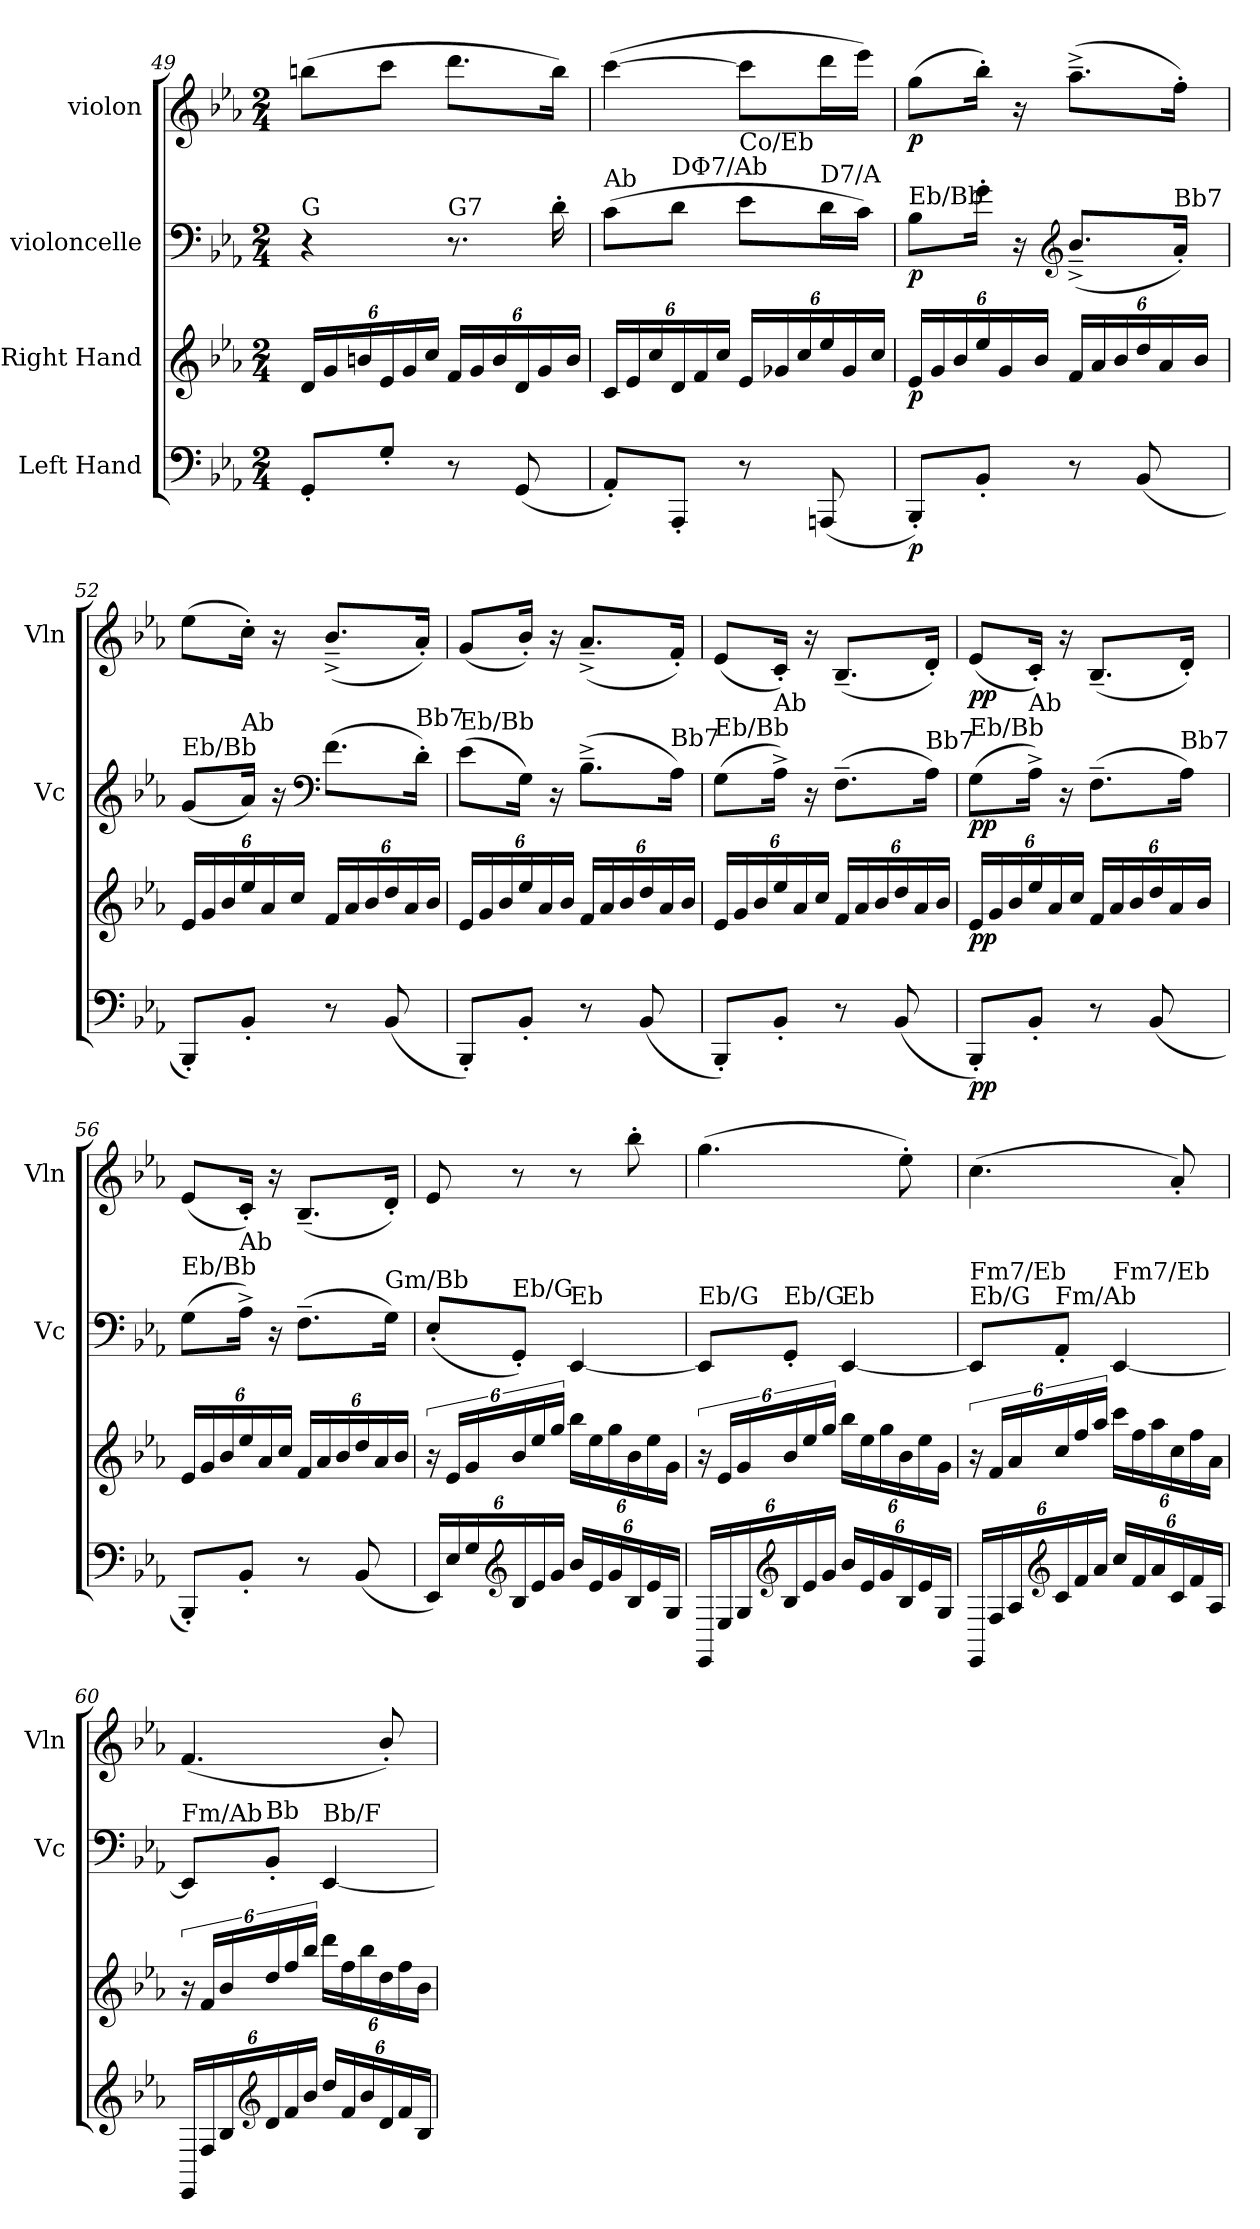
**kern	**dynam	**kern	**dynam	**kern	**dynam	**kern	**dynam
*part4	*part4	*part3	*part3	*part2	*part2	*part1	*part1
*staff4	*staff4	*staff3	*staff3	*staff2	*staff2	*staff1	*staff1
*I"Left Hand	*	*I"Right Hand	*	*I"violoncelle	*	*I"violon	*
*	*	*	*	*I'Vc	*	*I'Vln	*
*clefF4	*	*clefG2	*	*clefF4	*	*clefG2	*
*k[b-e-a-]	*	*k[b-e-a-]	*	*k[b-e-a-]	*	*k[b-e-a-]	*
*M2/4	*	*M2/4	*	*M2/4	*	*M2/4	*
*	*	*Xbrackettup	*	*	*	*	*
=49	=49	=49	=49	=49	=49	=49	=49
!	!	!	!	!LO:TX:a:t=G	!	!	!
8GG'i/L	.	24dj/LL	.	4r	.	(>8bbn\L	.
.	.	24gi/	.	.	.	.	.
.	.	24bnj/	.	.	.	.	.
8G'j/J	.	24e-j/	.	.	.	8ccc\J	.
.	.	24gj/	.	.	.	.	.
.	.	24cci/JJ	.	.	.	.	.
!	!	!	!	!LO:TX:a:t=G7	!	!	!
8r	.	24fj/LL	.	8.r	.	8.ddd\L	.
.	.	24gi/	.	.	.	.	.
.	.	24bj/	.	.	.	.	.
(<8GGi/	.	24dj/	.	.	.	.	.
.	.	24gi/	.	.	.	.	.
.	.	.	.	16d'j\	.	16bb\Jk)	.
.	.	24bj/JJ	.	.	.	.	.
=50	=50	=50	=50	=50	=50	=50	=50
!	!	!	!	!LO:TX:a:t=Ab	!	!	!
8AA-'i/L)	.	24cj/LL	.	(>8cj\L	.	(>[4ccc\	.
.	.	24e-j/	.	.	.	.	.
.	.	24ccj/	.	.	.	.	.
!	!	!	!	!LO:TX:a:t=DΦ7/Ab	!	!	!
8AAA-'j/J	.	24di/	.	8di\J	.	.	.
.	.	24fj/	.	.	.	.	.
.	.	24ccj/JJ	.	.	.	.	.
!	!	!	!	!LO:TX:a:t=Co/Eb	!	!	!
8r	.	24e-j/LL	.	8e-j\L	.	8ccc\L]	.
.	.	24g-Xj/	.	.	.	.	.
.	.	24cci/	.	.	.	.	.
!	!	!	!	!LO:TX:a:t=D7/A	!	!	!
(<8AAAnj/	.	24ee-/	.	16di\L	.	16ddd\L	.
.	.	24g-j/	.	.	.	.	.
.	.	.	.	16cj\JJ)	.	16eee-\JJ)	.
.	.	24ccj/JJ	.	.	.	.	.
!!LO:LB:g=z
=51	=51	=51	=51	=51	=51	=51	=51
!	!	!	!	!LO:TX:a:t=Eb/Bb	!	!	!
!	!LO:DY:b	!	!LO:DY:b	!	!LO:DY:b	!	!LO:DY:b
8BBB-'j/L)	p	24e-i/LL	p	8B-j\L	p	(>8gg\L	p
.	.	24gj/	.	.	.	.	.
.	.	24b-j/	.	.	.	.	.
8BB-'j/J	.	24ee-i/	.	16g'j\Jk	.	16bb-'\Jk)	.
.	.	24gj/	.	.	.	.	.
.	.	.	.	16r	.	16r	.
.	.	24b-j/JJ	.	.	.	.	.
*	*	*	*	*clefG2	*	*	*
8r	.	24f/LL	.	(<8.b-~^/L	.	(>8.aa-~^\L	.
.	.	24a-/	.	.	.	.	.
.	.	24b-/	.	.	.	.	.
(<8BB-i/	.	24ddj/	.	.	.	.	.
.	.	24a-j/	.	.	.	.	.
!	!	!	!	!LO:TX:a:t=Bb7	!	!	!
.	.	.	.	16a-'j/Jk)	.	16ff'\Jk)	.
.	.	24b-i/JJ	.	.	.	.	.
=52	=52	=52	=52	=52	=52	=52	=52
!	!	!	!	!LO:TX:a:t=Eb/Bb	!	!	!
8BBB-'j/L)	.	24e-i/LL	.	(<8gj/L	.	(>8ee-\L	.
.	.	24gj/	.	.	.	.	.
.	.	24b-j/	.	.	.	.	.
!	!	!	!	!LO:TX:a:t=Ab	!	!	!
8BB-'/J	.	24ee-j/	.	16a-i/Jk)	.	16cc'\Jk)	.
.	.	24a-i/	.	.	.	.	.
.	.	.	.	16r	.	16r	.
.	.	24ccj/JJ	.	.	.	.	.
*	*	*	*	*clefF4	*	*	*
8r	.	24f/LL	.	(>8.f\L	.	(<8.b-~^/L	.
.	.	24a-/	.	.	.	.	.
.	.	24b-/	.	.	.	.	.
(<8BB-i/	.	24ddj/	.	.	.	.	.
.	.	24a-j/	.	.	.	.	.
!	!	!	!	!LO:TX:a:t=Bb7	!	!	!
.	.	.	.	16d'j\Jk)	.	16a-'/Jk)	.
.	.	24b-i/JJ	.	.	.	.	.
=53	=53	=53	=53	=53	=53	=53	=53
!	!	!	!	!LO:TX:a:t=Eb/Bb	!	!	!
8BBB-'j/L)	.	24e-i/LL	.	(>8e-i\L	.	(<8g/L	.
.	.	24gj/	.	.	.	.	.
.	.	24b-j/	.	.	.	.	.
8BB-'j/J	.	24ee-i/	.	16Gj\Jk)	.	16b-'/Jk)	.
.	.	24a-/	.	.	.	.	.
.	.	.	.	16r	.	16r	.
.	.	24b-j/JJ	.	.	.	.	.
8r	.	24f/LL	.	(>8.B-~^\L	.	(<8.a-~^/L	.
.	.	24a-/	.	.	.	.	.
.	.	24b-/	.	.	.	.	.
(<8BB-i/	.	24ddj/	.	.	.	.	.
.	.	24a-j/	.	.	.	.	.
!	!	!	!	!LO:TX:a:t=Bb7	!	!	!
.	.	.	.	16A-j\Jk)	.	16f'/Jk)	.
.	.	24b-i/JJ	.	.	.	.	.
!!LO:LB:g=z
=54	=54	=54	=54	=54	=54	=54	=54
!	!	!	!	!LO:TX:a:t=Eb/Bb	!	!	!
8BBB-'j/L)	.	24e-i/LL	.	(>8Gj\L	.	(<8e-/L	.
.	.	24gj/	.	.	.	.	.
.	.	24b-j/	.	.	.	.	.
!	!	!	!	!LO:TX:a:t=Ab	!	!	!
8BB-'/J	.	24ee-j/	.	16A-^i\Jk)	.	16c'/Jk)	.
.	.	24a-i/	.	.	.	.	.
.	.	.	.	16r	.	16r	.
.	.	24ccj/JJ	.	.	.	.	.
8r	.	24f/LL	.	(>8.F~\L	.	(<8.B-~/L	.
.	.	24a-/	.	.	.	.	.
.	.	24b-/	.	.	.	.	.
(<8BB-i/	.	24ddj/	.	.	.	.	.
.	.	24a-j/	.	.	.	.	.
!	!	!	!	!LO:TX:a:t=Bb7	!	!	!
.	.	.	.	16A-j\Jk)	.	16d'/Jk)	.
.	.	24b-i/JJ	.	.	.	.	.
=55	=55	=55	=55	=55	=55	=55	=55
!	!	!	!	!LO:TX:a:t=Eb/Bb	!	!	!
!	!LO:DY:b	!	!LO:DY:b	!	!LO:DY:b	!	!LO:DY:b
8BBB-'j/L)	pp	24e-i/LL	pp	(>8Gj\L	pp	(<8e-/L	pp
.	.	24gj/	.	.	.	.	.
.	.	24b-j/	.	.	.	.	.
!	!	!	!	!LO:TX:a:t=Ab	!	!	!
8BB-'/J	.	24ee-j/	.	16A-^i\Jk)	.	16c'/Jk)	.
.	.	24a-i/	.	.	.	.	.
.	.	.	.	16r	.	16r	.
.	.	24ccj/JJ	.	.	.	.	.
8r	.	24f/LL	.	(>8.F~\L	.	(<8.B-~/L	.
.	.	24a-/	.	.	.	.	.
.	.	24b-/	.	.	.	.	.
(<8BB-i/	.	24ddj/	.	.	.	.	.
.	.	24a-j/	.	.	.	.	.
!	!	!	!	!LO:TX:a:t=Bb7	!	!	!
.	.	.	.	16A-j\Jk)	.	16d'/Jk)	.
.	.	24b-i/JJ	.	.	.	.	.
=56	=56	=56	=56	=56	=56	=56	=56
!	!	!	!	!LO:TX:a:t=Eb/Bb	!	!	!
8BBB-'j/L)	.	24e-i/LL	.	(>8Gj\L	.	(<8e-/L	.
.	.	24gj/	.	.	.	.	.
.	.	24b-j/	.	.	.	.	.
!	!	!	!	!LO:TX:a:t=Ab	!	!	!
8BB-'/J	.	24ee-j/	.	16A-^i\Jk)	.	16c'/Jk)	.
.	.	24a-i/	.	.	.	.	.
.	.	.	.	16r	.	16r	.
.	.	24ccj/JJ	.	.	.	.	.
8r	.	24f/LL	.	(>8.F~\L	.	(<8.B-~/L	.
.	.	24a-/	.	.	.	.	.
.	.	24b-/	.	.	.	.	.
(<8BB-j/	.	24ddj/	.	.	.	.	.
.	.	24a-/	.	.	.	.	.
!	!	!	!	!LO:TX:a:t=Gm/Bb	!	!	!
.	.	.	.	16Gi\Jk)	.	16d'/Jk)	.
.	.	24b-j/JJ	.	.	.	.	.
!!LO:PB:g=z
=57	=57	=57	=57	=57	=57	=57	=57
*Xbrackettup	*	*brackettup	*	*	*	*	*
24EE-/LL)	.	24r	.	(<8E-'/L	.	8e-/	.
24E-/	.	24e-/LL	.	.	.	.	.
24G/	.	24g/	.	.	.	.	.
*clefG2	*	*	*	*	*	*	*
*	*	*Xbrackettup	*	*	*	*	*
!	!	!	!	!LO:TX:a:t=Eb/G	!	!	!
24B-j/	.	24b-j/	.	8GG'j/J)	.	8r	.
24e-i/	.	24ee-i/	.	.	.	.	.
24gj/JJ	.	24ggj/JJ	.	.	.	.	.
!	!	!	!	!LO:TX:a:t=Eb	!	!	!
24b-j/LL	.	24bb-j\LL	.	[4EE-i/	.	8r	.
24e-i/	.	24ee-i\	.	.	.	.	.
24gj/	.	24ggj\	.	.	.	.	.
24B-j/	.	24b-j\	.	.	.	8bb-'\	.
24e-i/	.	24ee-i\	.	.	.	.	.
24Gj/JJ	.	24gj\JJ	.	.	.	.	.
=58	=58	=58	=58	=58	=58	=58	=58
*	*	*brackettup	*	*	*	*	*
!	!	!	!	!LO:TX:a:t=Eb/G	!	!	!
24EE-/LL	.	24r	.	8EE-/L]	.	(>4.gg\	.
24E-/	.	24e-/LL	.	.	.	.	.
24G/	.	24g/	.	.	.	.	.
*clefG2	*	*	*	*	*	*	*
*	*	*Xbrackettup	*	*	*	*	*
!	!	!	!	!LO:TX:a:t=Eb/G	!	!	!
24B-j/	.	24b-j/	.	8GG'j/J	.	.	.
24e-i/	.	24ee-i/	.	.	.	.	.
24gj/JJ	.	24ggj/JJ	.	.	.	.	.
!	!	!	!	!LO:TX:a:t=Eb	!	!	!
24b-j/LL	.	24bb-j\LL	.	[4EE-i/	.	.	.
24e-i/	.	24ee-i\	.	.	.	.	.
24gj/	.	24ggj\	.	.	.	.	.
24B-j/	.	24b-j\	.	.	.	8ee-'\)	.
24e-i/	.	24ee-i\	.	.	.	.	.
24Gj/JJ	.	24gj\JJ	.	.	.	.	.
=59	=59	=59	=59	=59	=59	=59	=59
*	*	*brackettup	*	*	*	*	*
!	!	!	!	!LO:TX:a:t=Eb/G	!	!	!
!	!	!	!	!LO:TX:a:t=Fm7/Eb	!	!	!
24EE-j/LL	.	24r	.	8EE-j/L]	.	(>4.cc\	.
24Fi/	.	24fi/LL	.	.	.	.	.
24A-j/	.	24a-j/	.	.	.	.	.
*clefG2	*	*	*	*	*	*	*
*	*	*Xbrackettup	*	*	*	*	*
!	!	!	!	!LO:TX:a:t=Fm/Ab	!	!	!
24cj/	.	24ccj/	.	8AA-'j/J	.	.	.
24fi/	.	24ffi/	.	.	.	.	.
24a-j/JJ	.	24aa-j/JJ	.	.	.	.	.
!	!	!	!	!LO:TX:a:t=Fm7/Eb	!	!	!
24ccj/LL	.	24cccj\LL	.	[4EE-j/	.	.	.
24fi/	.	24ffi\	.	.	.	.	.
24a-j/	.	24aa-j\	.	.	.	.	.
24cj/	.	24ccj\	.	.	.	8a-'/)	.
24fi/	.	24ffi\	.	.	.	.	.
24A-j/JJ	.	24a-j\JJ	.	.	.	.	.
!!LO:LB:g=z
=60	=60	=60	=60	=60	=60	=60	=60
*	*	*brackettup	*	*	*	*	*
!	!	!	!	!LO:TX:a:t=Fm/Ab	!	!	!
24EE-/LL	.	24r	.	8EE-/L]	.	(<4.f/	.
24F/	.	24f/LL	.	.	.	.	.
24B-/	.	24b-/	.	.	.	.	.
*clefG2	*	*	*	*	*	*	*
*	*	*Xbrackettup	*	*	*	*	*
!	!	!	!	!LO:TX:a:t=Bb	!	!	!
24dj/	.	24ddj/	.	8BB-'i/J	.	.	.
24fj/	.	24ffj/	.	.	.	.	.
24b-i/JJ	.	24bb-i/JJ	.	.	.	.	.
!	!	!	!	!LO:TX:a:t=Bb/F	!	!	!
24ddj/LL	.	24dddj\LL	.	[4EE-/	.	.	.
24fj/	.	24ffj\	.	.	.	.	.
24b-i/	.	24bb-i\	.	.	.	.	.
24dj/	.	24ddj\	.	.	.	8b-'/)	.
24fj/	.	24ffj\	.	.	.	.	.
24B-i/JJ	.	24b-i\JJ	.	.	.	.	.
=	=	=	=	=	=	=	=
*-	*-	*-	*-	*-	*-	*-	*-
